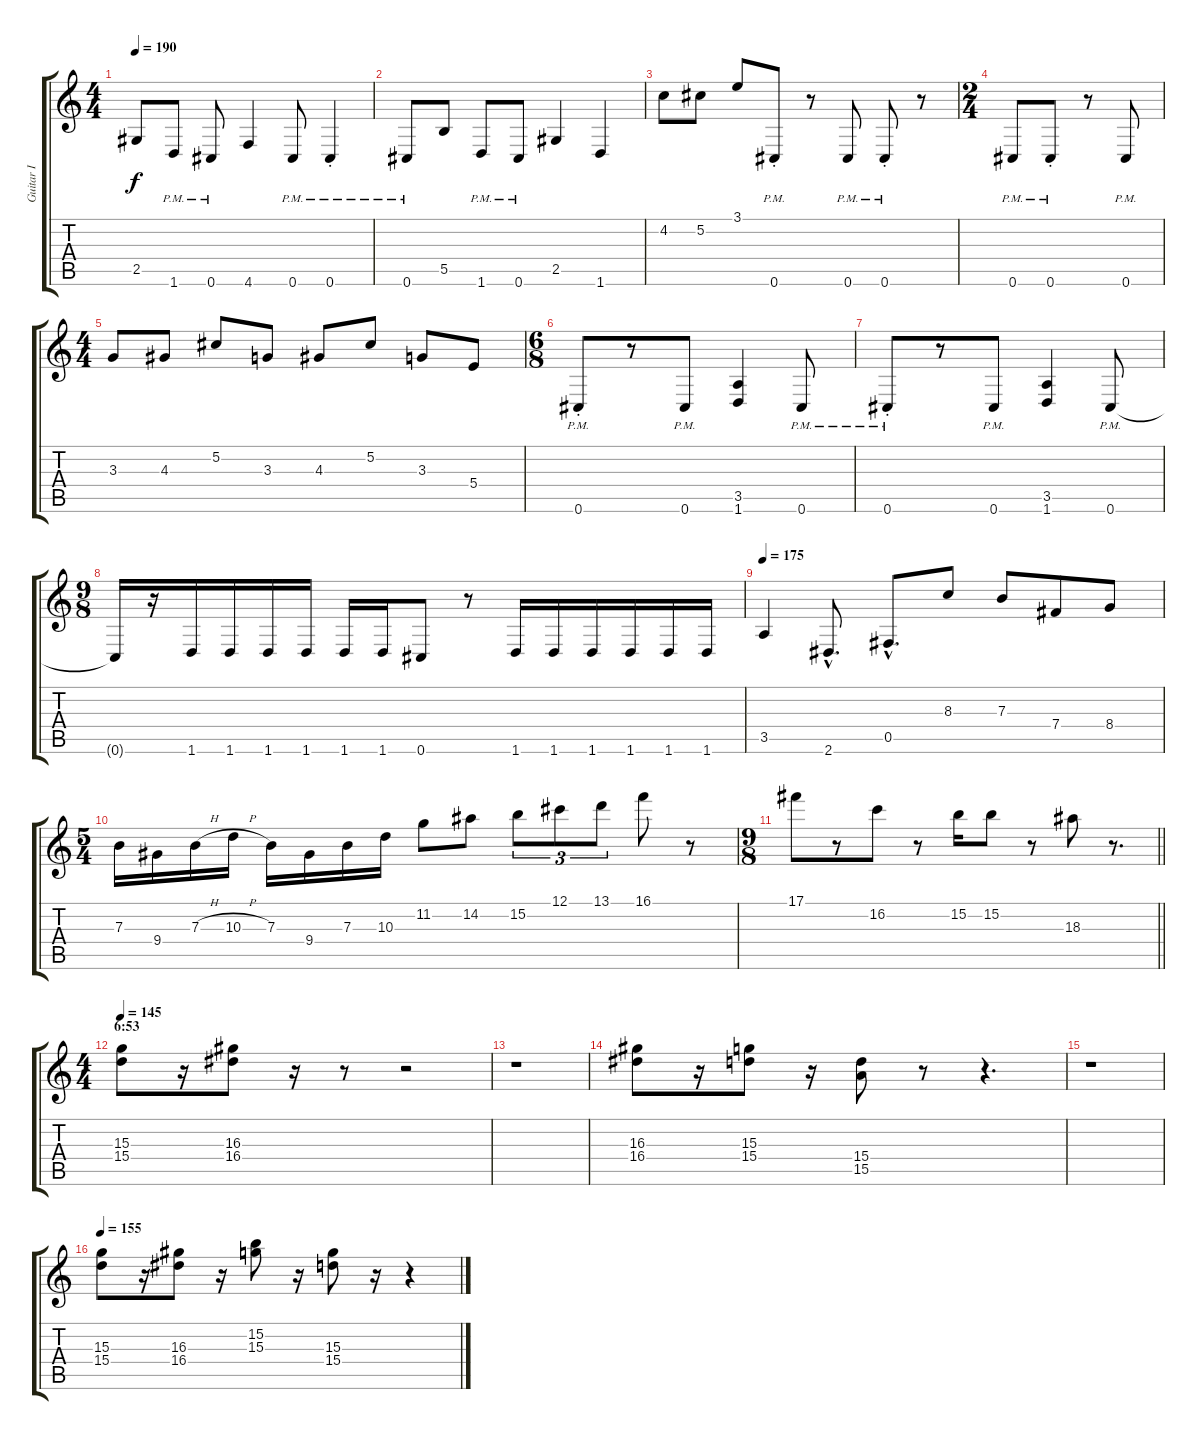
\track ("Guitar I" "Guitar I") {instrument distortionguitar}
\staff {score tabs}
\tuning (Db4 Ab3 E3 B2 Gb2 Db2) {hide}
\ts (4 4)
\tempo 190
\clef g2
\ks c
2.5.8{dy f} 1.6{pm}.8 0.6{pm}.8 4.6.4 0.6{pm}.8 0.6{pm st}.4 |
0.6{pm}.8 5.5.8 1.6{pm}.8 0.6{pm}.8 2.5.4 1.6.4 |
4.2.8 5.2.8 3.1.8 0.6{pm st}.8 r.8 0.6{pm}.8 0.6{pm st}.8 r.8 |
\ts (2 4)
0.6{pm}.8 0.6{pm st}.8 r.8 0.6{pm}.8 |
\ts (4 4)
3.3.8 4.3.8 5.2.8 3.3.8 4.3.8 5.2.8 3.3.8 5.4.8 |
\ts (6 8)
0.6{pm st}.8 r.8 0.6{pm}.8 (3.5 1.6).4 0.6{pm}.8 |
0.6{pm st}.8 r.8 0.6{pm}.8 (3.5 1.6).4 0.6{pm}.8 |
\ts (9 8)
0.6{t}.16 r.16 1.6.16 1.6.16 1.6.16 1.6.16 1.6.16 1.6.16 0.6.8 r.8 1.6.16 1.6.16 1.6.16 1.6.16 1.6.16 1.6.16 |
\tempo 175
3.5.4 2.6{hac}.8{d} 0.5{hac}.8{d} 8.3.8 7.3.8 7.4.8 8.4.8 |
\ts (5 4)
7.3.16 9.4.16 7.3{h}.16 10.3{h}.16 7.3.16 9.4.16 7.3.16 10.3.16 11.2.8 14.2.8 15.2.8{tu (3 2)} 12.1.8{tu (3 2)} 13.1.8{tu (3 2)} 16.1.8 r.8 |
\ts (9 8)
\barLineRight lightlight
17.1.8 r.8 16.2.8 r.8 15.2.16 15.2.8 r.8 18.3.8 r.8{d} |
\ts (4 4)
\section ("" "6:53")
\tempo 145
(15.3 15.4).8 r.16 (16.3 16.4).8 r.16 r.8 r.2 |
r.1 |
(16.3 16.4).8 r.16 (15.3 15.4).8 r.16 (15.4 15.5).8 r.8 r.4{d} |
r.1 |
\tempo 155
(15.3 15.4).8 r.16 (16.3 16.4).8 r.16 (15.2 15.3).8 r.16 (15.3 15.4).8 r.16 r.4
